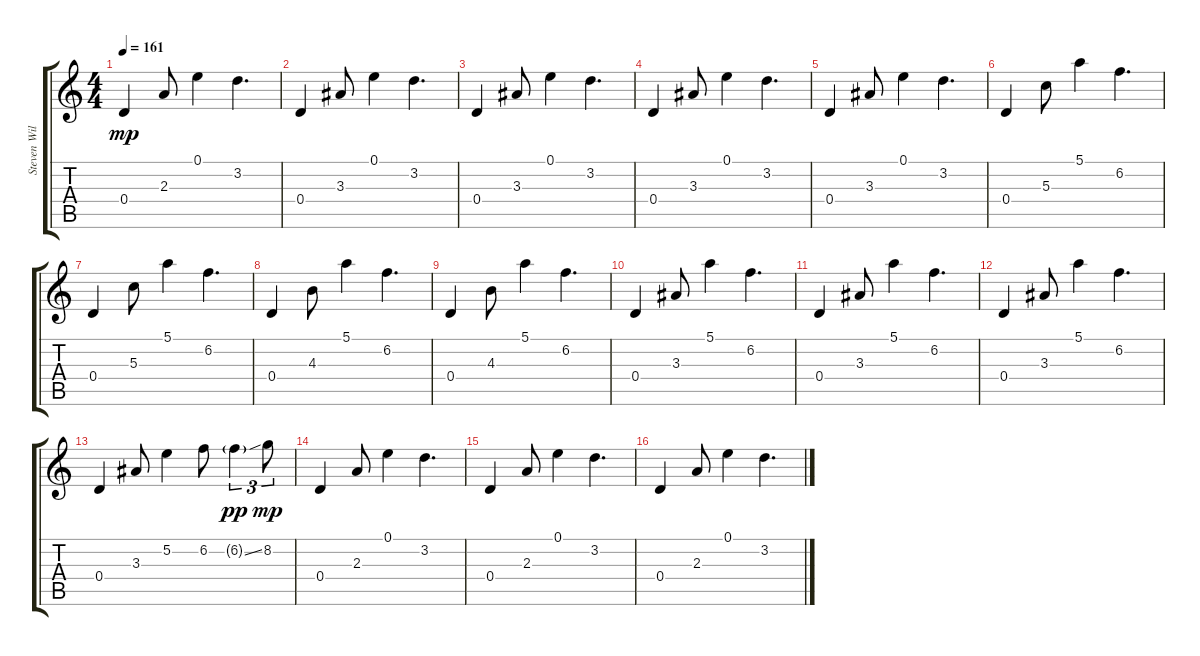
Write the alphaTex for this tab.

\track ("Steven Wilson (Guitar 4)" "Steven Wil") {instrument acousticguitarsteel}
\staff {score tabs}
\tuning (E4 B3 G3 D3 A2 D2) {hide}
\ts (4 4)
\tempo 161
\clef g2
\ks c
0.4.4{dy mp} 2.3.8 0.1.4 3.2.4{d} |
0.4.4 3.3.8 0.1.4 3.2.4{d} |
0.4.4 3.3.8 0.1.4 3.2.4{d} |
0.4.4 3.3.8 0.1.4 3.2.4{d} |
0.4.4 3.3.8 0.1.4 3.2.4{d} |
0.4.4 5.3.8 5.1.4 6.2.4{d} |
0.4.4 5.3.8 5.1.4 6.2.4{d} |
0.4.4 4.3.8 5.1.4 6.2.4{d} |
0.4.4 4.3.8 5.1.4 6.2.4{d} |
0.4.4 3.3.8 5.1.4 6.2.4{d} |
0.4.4 3.3.8 5.1.4 6.2.4{d} |
0.4.4 3.3.8 5.1.4 6.2.4{d} |
0.4.4 3.3.8 5.2.4 6.2.8 6.2{ss g}.4{tu (3 2) dy pp} 8.2.8{tu (3 2) dy mp} |
0.4.4 2.3.8 0.1.4 3.2.4{d} |
0.4.4 2.3.8 0.1.4 3.2.4{d} |
0.4.4 2.3.8 0.1.4 3.2.4{d}
